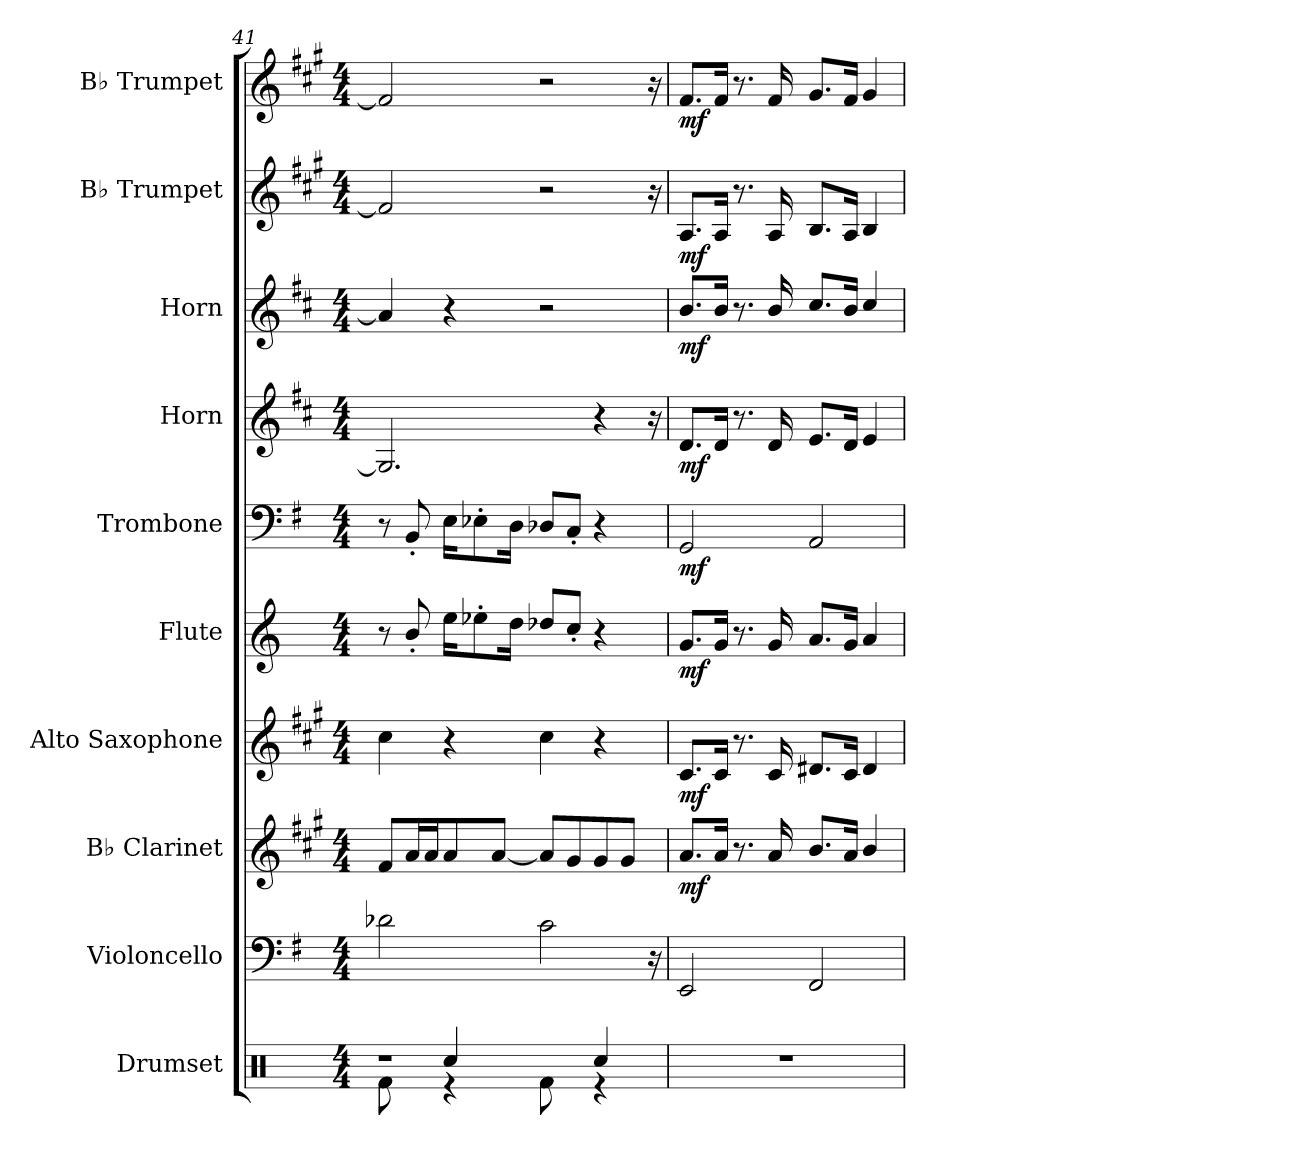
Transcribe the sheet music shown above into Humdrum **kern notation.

**kern	**kern	**kern	**dynam	**kern	**dynam	**kern	**dynam	**kern	**dynam	**kern	**dynam	**kern	**dynam	**kern	**dynam	**kern	**dynam
*part10	*part9	*part8	*part8	*part7	*part7	*part6	*part6	*part5	*part5	*part4	*part4	*part3	*part3	*part2	*part2	*part1	*part1
*staff10	*staff9	*staff8	*staff8	*staff7	*staff7	*staff6	*staff6	*staff5	*staff5	*staff4	*staff4	*staff3	*staff3	*staff2	*staff2	*staff1	*staff1
*I"Drumset	*I"Violoncello	*I"B♭ Clarinet	*	*I"Alto Saxophone	*	*I"Flute	*	*I"Trombone	*	*I"Horn	*	*I"Horn	*	*I"B♭ Trumpet	*	*I"B♭ Trumpet	*
*I'Drs.	*I'Vlc.	*I'B♭ Cl.	*	*I'A. Sax.	*	*I'Fl.	*	*I'Trb.	*	*I'Hn.	*	*I'Hn.	*	*I'B♭ Tpt.	*	*I'B♭ Tpt.	*
!!LO:PB:g=z
*clefX	*clefF4	*clefG2	*	*clefG2	*	*clefG2	*	*clefF4	*	*clefG2	*	*clefG2	*	*clefG2	*	*clefG2	*
*	*	*ITrd1c2	*	*ITrd5c9	*	*	*	*	*	*ITrd4c7	*	*ITrd4c7	*	*ITrd1c2	*	*ITrd1c2	*
*k[]	*k[f#]	*k[f#]	*	*k[]	*	*k[]	*	*k[f#]	*	*k[f#]	*	*k[f#]	*	*k[f#]	*	*k[f#]	*
*C:	*G:	*G:	*	*C:	*	*C:	*	*G:	*	*G:	*	*G:	*	*G:	*	*G:	*
*M4/4	*M4/4	*M4/4	*	*M4/4	*	*M4/4	*	*M4/4	*	*M4/4	*	*M4/4	*	*M4/4	*	*M4/4	*
=41	=41	=41	=41	=41	=41	=41	=41	=41	=41	=41	=41	=41	=41	=41	=41	=41	=41
*^	*	*	*	*	*	*	*	*	*	*	*	*	*	*	*	*	*
*	*^	*	*	*	*	*	*	*	*	*	*	*	*	*	*	*	*	*
1r	4Rf\	8Rf\	2d-X\	8e/L	.	4e\	.	8r	.	8r	.	2.C#/]	.	4d/]	.	2e/]	.	2e/]	.
.	.	8ryy	.	16g/L	.	.	.	8b'/	.	8BB'/	.	.	.	.	.	.	.	.	.
.	.	.	.	16g/J	.	.	.	.	.	.	.	.	.	.	.	.	.	.	.
.	4Rcc/	4re	.	8g/	.	4r	.	16ee\KL	.	16E\KL	.	.	.	4r	.	.	.	.	.
.	.	.	.	.	.	.	.	8ee-X'\	.	8E-X'\	.	.	.	.	.	.	.	.	.
.	.	.	.	[8g/J	.	.	.	.	.	.	.	.	.	.	.	.	.	.	.
.	.	.	.	.	.	.	.	16dd\Jk	.	16D\Jk	.	.	.	.	.	.	.	.	.
.	4Rf\	8Rf\	2c\	8g/L]	.	4e\	.	8dd-X/L	.	8D-X/L	.	.	.	2r	.	2r	.	2r	.
.	.	8ryy	.	8f#/	.	.	.	8cc'/J	.	8C'/J	.	.	.	.	.	.	.	.	.
.	4Rcc/	4re	.	8f#/	.	4r	.	4r	.	4r	.	4r	.	.	.	.	.	.	.
.	.	.	.	8f#/J	.	.	.	.	.	.	.	.	.	.	.	.	.	.	.
16ryy	16ryy	16ryy	16r	16ryy	.	16ryy	.	16ryy	.	16ryy	.	16r	.	16ryy	.	16r	.	16r	.
=42	=42	=42	=42	=42	=42	=42	=42	=42	=42	=42	=42	=42	=42	=42	=42	=42	=42	=42	=42
!	!	!	!	!	!LO:DY:b	!	!LO:DY:b	!	!LO:DY:b	!	!LO:DY:b	!	!LO:DY:b	!	!LO:DY:b	!	!LO:DY:b	!	!LO:DY:b
*v	*v	*v	*	*	*	*	*	*	*	*	*	*	*	*	*	*	*	*	*
1r	2EE/	8.g/L	mf	8.E/L	mf	8.g/L	mf	2GG/	mf	8.G/L	mf	8.e/L	mf	8.G/L	mf	8.e/L	mf
.	.	16g/Jk	.	16E/Jk	.	16g/Jk	.	.	.	16G/Jk	.	16e/Jk	.	16G/Jk	.	16e/Jk	.
.	.	8.r	.	8.r	.	8.r	.	.	.	8.r	.	8.r	.	8.r	.	8.r	.
.	.	16g/	.	16E/	.	16g/	.	.	.	16G/	.	16e/	.	16G/	.	16e/	.
.	2FF#/	8.a/L	.	8.F#X/L	.	8.a/L	.	2AA/	.	8.A/L	.	8.f#/L	.	8.A/L	.	8.f#/L	.
.	.	16g/Jk	.	16E/Jk	.	16g/Jk	.	.	.	16G/Jk	.	16e/Jk	.	16G/Jk	.	16e/Jk	.
.	.	4a/	.	4F#/	.	4a/	.	.	.	4A/	.	4f#/	.	4A/	.	4f#/	.
=	=	=	=	=	=	=	=	=	=	=	=	=	=	=	=	=	=
*-	*-	*-	*-	*-	*-	*-	*-	*-	*-	*-	*-	*-	*-	*-	*-	*-	*-
